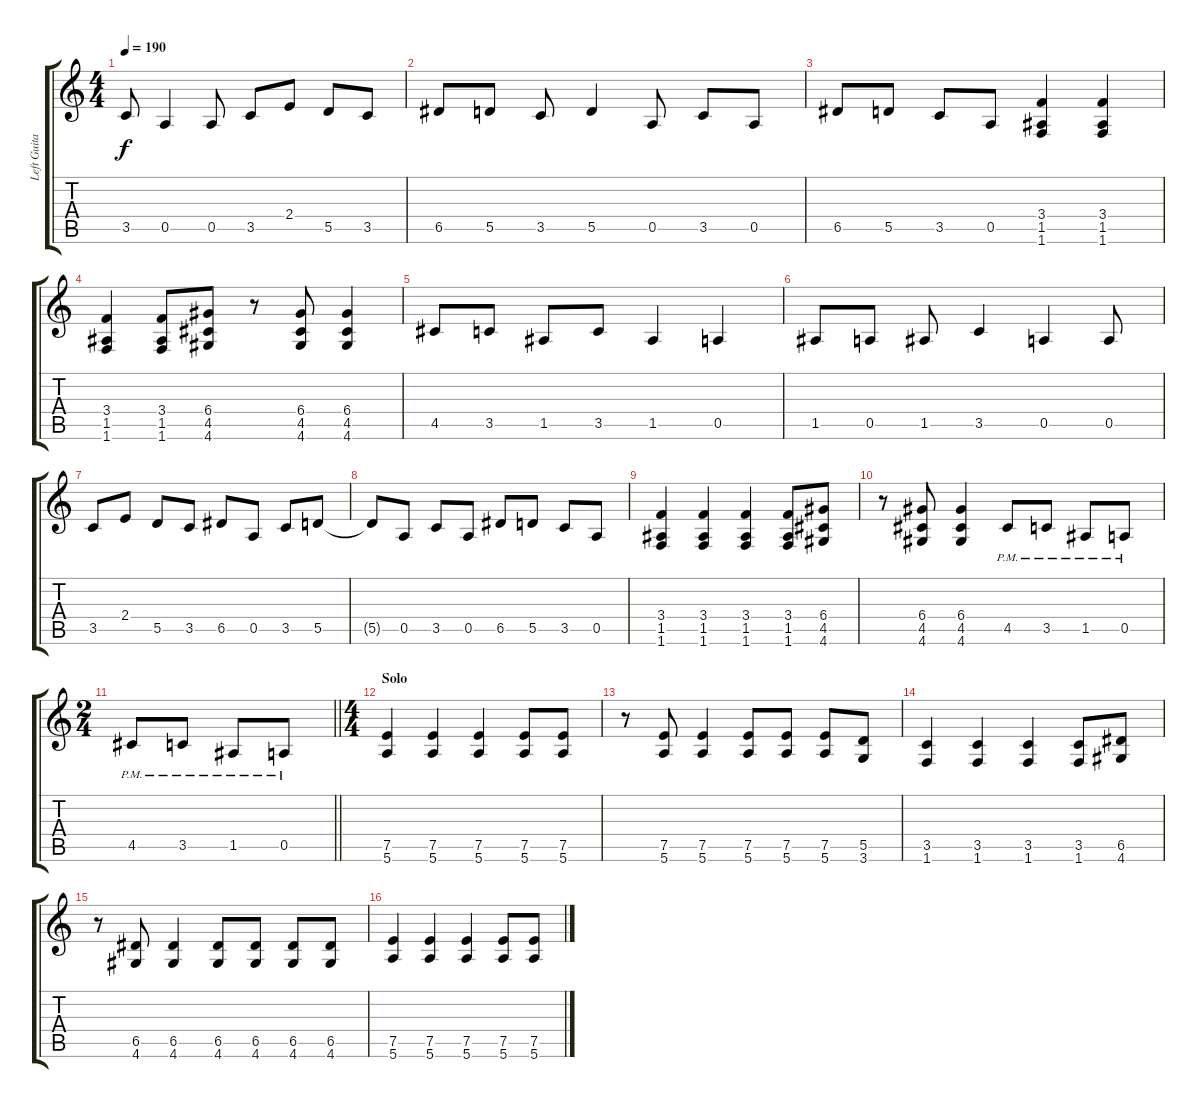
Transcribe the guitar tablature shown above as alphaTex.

\track ("Left Guitar" "Left Guita") {instrument distortionguitar}
\staff {score tabs}
\tuning (E4 B3 G3 D3 A2 E2) {hide}
\ts (4 4)
\tempo 190
\clef g2
\ks c
3.5{t}.8{dy f} 0.5.4 0.5.8 3.5.8 2.4.8 5.5.8 3.5.8 |
6.5.8 5.5.8 3.5.8 5.5.4 0.5.8 3.5.8 0.5.8 |
6.5.8 5.5.8 3.5.8 0.5.8 (3.4 1.5 1.6).4 (3.4 1.5 1.6).4 |
(3.4 1.5 1.6).4 (3.4 1.5 1.6).8 (6.4 4.5 4.6).8 r.8 (6.4 4.5 4.6).8 (6.4 4.5 4.6).4 |
4.5.8 3.5.8 1.5.8 3.5.8 1.5.4 0.5.4 |
1.5.8 0.5.8 1.5.8 3.5.4 0.5.4 0.5.8 |
3.5.8 2.4.8 5.5.8 3.5.8 6.5.8 0.5.8 3.5.8 5.5.8 |
5.5{t}.8 0.5.8 3.5.8 0.5.8 6.5.8 5.5.8 3.5.8 0.5.8 |
(3.4 1.5 1.6).4 (3.4 1.5 1.6).4 (3.4 1.5 1.6).4 (3.4 1.5 1.6).8 (6.4 4.5 4.6).8 |
r.8 (6.4 4.5 4.6).8 (6.4 4.5 4.6).4 4.5{pm}.8 3.5{pm}.8 1.5{pm}.8 0.5{pm}.8 |
\ts (2 4)
\barLineRight lightlight
4.5{pm}.8 3.5{pm}.8 1.5{pm}.8 0.5{pm}.8 |
\ts (4 4)
\section ("" "Solo")
(7.5 5.6).4 (7.5 5.6).4 (7.5 5.6).4 (7.5 5.6).8 (7.5 5.6).8 |
r.8 (7.5 5.6).8 (7.5 5.6).4 (7.5 5.6).8 (7.5 5.6).8 (7.5 5.6).8 (5.5 3.6).8 |
(3.5 1.6).4 (3.5 1.6).4 (3.5 1.6).4 (3.5 1.6).8 (6.5 4.6).8 |
r.8 (6.5 4.6).8 (6.5 4.6).4 (6.5 4.6).8 (6.5 4.6).8 (6.5 4.6).8 (6.5 4.6).8 |
(7.5 5.6).4 (7.5 5.6).4 (7.5 5.6).4 (7.5 5.6).8 (7.5 5.6).8
